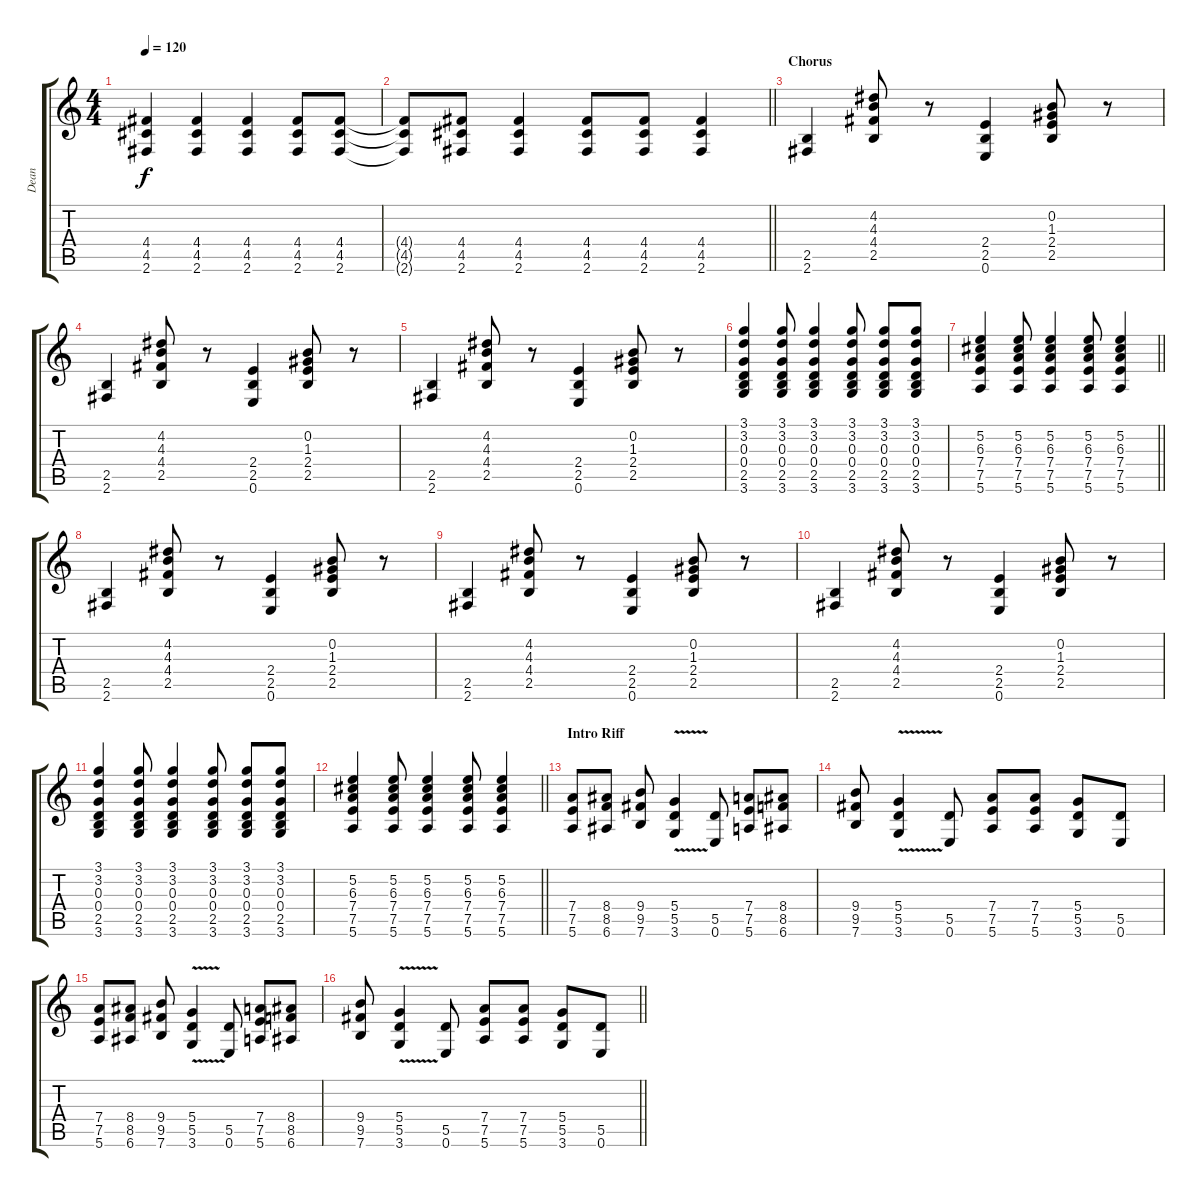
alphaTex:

\track ("Dean" "Dean") {instrument electricguitarclean}
\staff {score tabs}
\tuning (E4 B3 G3 D3 A2 E2) {hide}
\ts (4 4)
\tempo 120
\clef g2
\ks c
(4.4 4.5 2.6).4{dy f} (4.4 4.5 2.6).4 (4.4 4.5 2.6).4 (4.4 4.5 2.6).8 (4.4 4.5 2.6).8 |
\barLineRight lightlight
(4.4{t} 4.5{t} 2.6{t}).8 (4.4 4.5 2.6).8 (4.4 4.5 2.6).4 (4.4 4.5 2.6).8 (4.4 4.5 2.6).8 (4.4 4.5 2.6).4 |
\section ("" "Chorus")
(2.5 2.6).4 (4.2 4.3 4.4 2.5).8 r.8 (2.4 2.5 0.6).4 (0.2 1.3 2.4 2.5).8 r.8 |
(2.5 2.6).4 (4.2 4.3 4.4 2.5).8 r.8 (2.4 2.5 0.6).4 (0.2 1.3 2.4 2.5).8 r.8 |
(2.5 2.6).4 (4.2 4.3 4.4 2.5).8 r.8 (2.4 2.5 0.6).4 (0.2 1.3 2.4 2.5).8 r.8 |
(3.1 3.2 0.3 0.4 2.5 3.6).4 (3.1 3.2 0.3 0.4 2.5 3.6).8 (3.1 3.2 0.3 0.4 2.5 3.6).4 (3.1 3.2 0.3 0.4 2.5 3.6).8 (3.1 3.2 0.3 0.4 2.5 3.6).8 (3.1 3.2 0.3 0.4 2.5 3.6).8 |
\barLineRight lightlight
(5.2 6.3 7.4 7.5 5.6).4 (5.2 6.3 7.4 7.5 5.6).8 (5.2 6.3 7.4 7.5 5.6).4 (5.2 6.3 7.4 7.5 5.6).8 (5.2 6.3 7.4 7.5 5.6).4 |
\section ("" "")
(2.5 2.6).4 (4.2 4.3 4.4 2.5).8 r.8 (2.4 2.5 0.6).4 (0.2 1.3 2.4 2.5).8 r.8 |
(2.5 2.6).4 (4.2 4.3 4.4 2.5).8 r.8 (2.4 2.5 0.6).4 (0.2 1.3 2.4 2.5).8 r.8 |
(2.5 2.6).4 (4.2 4.3 4.4 2.5).8 r.8 (2.4 2.5 0.6).4 (0.2 1.3 2.4 2.5).8 r.8 |
(3.1 3.2 0.3 0.4 2.5 3.6).4 (3.1 3.2 0.3 0.4 2.5 3.6).8 (3.1 3.2 0.3 0.4 2.5 3.6).4 (3.1 3.2 0.3 0.4 2.5 3.6).8 (3.1 3.2 0.3 0.4 2.5 3.6).8 (3.1 3.2 0.3 0.4 2.5 3.6).8 |
\barLineRight lightlight
(5.2 6.3 7.4 7.5 5.6).4 (5.2 6.3 7.4 7.5 5.6).8 (5.2 6.3 7.4 7.5 5.6).4 (5.2 6.3 7.4 7.5 5.6).8 (5.2 6.3 7.4 7.5 5.6).4 |
\section ("" "Intro Riff")
(7.4 7.5 5.6).8 (8.4 8.5 6.6).8 (9.4 9.5 7.6).8 (5.4{v} 5.5{v} 3.6{v}).4 (5.5 0.6).8 (7.4 7.5 5.6).8 (8.4 8.5 6.6).8 |
(9.4 9.5 7.6).8 (5.4{v} 5.5{v} 3.6{v}).4 (5.5 0.6).8 (7.4 7.5 5.6).8 (7.4 7.5 5.6).8 (5.4 5.5 3.6).8 (5.5 0.6).8 |
(7.4 7.5 5.6).8 (8.4 8.5 6.6).8 (9.4 9.5 7.6).8 (5.4{v} 5.5{v} 3.6{v}).4 (5.5 0.6).8 (7.4 7.5 5.6).8 (8.4 8.5 6.6).8 |
\barLineRight lightlight
(9.4 9.5 7.6).8 (5.4{v} 5.5{v} 3.6{v}).4 (5.5 0.6).8 (7.4 7.5 5.6).8 (7.4 7.5 5.6).8 (5.4 5.5 3.6).8 (5.5 0.6).8
